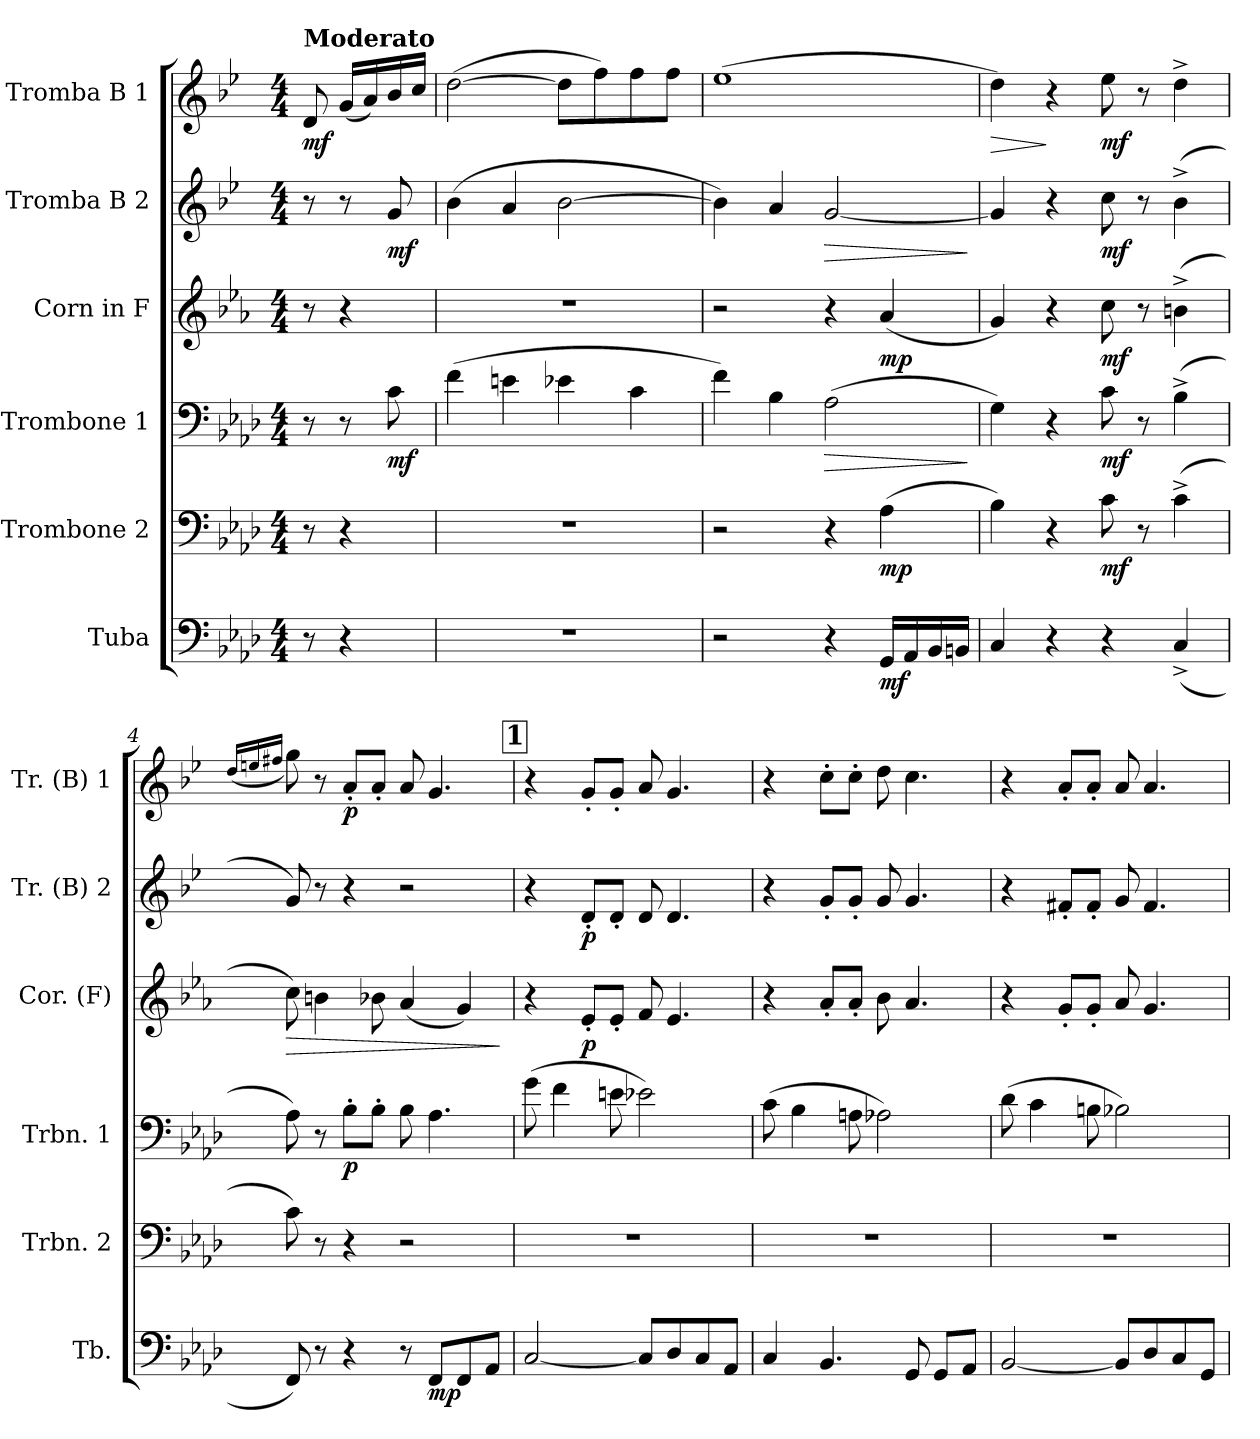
**kern	**dynam	**kern	**dynam	**kern	**dynam	**kern	**dynam	**kern	**dynam	**kern	**dynam
*part6	*part6	*part5	*part5	*part4	*part4	*part3	*part3	*part2	*part2	*part1	*part1
*staff6	*staff6	*staff5	*staff5	*staff4	*staff4	*staff3	*staff3	*staff2	*staff2	*staff1	*staff1
*I"Tuba	*	*I"Trombone 2	*	*I"Trombone 1	*	*I"Corn in F	*	*I"Tromba В 2	*	*I"Tromba В 1	*
*I'Tb.	*	*I'Trbn. 2	*	*I'Trbn. 1	*	*I'Cor. (F)	*	*I'Tr. (В) 2	*	*I'Tr. (В) 1	*
*clefF4	*	*clefF4	*	*clefF4	*	*clefG2	*	*clefG2	*	*clefG2	*
*	*	*	*	*	*	*ITrd4c7	*	*ITrd1c2	*	*ITrd1c2	*
*k[b-e-a-d-]	*	*k[b-e-a-d-]	*	*k[b-e-a-d-]	*	*k[b-e-a-d-]	*	*k[b-e-a-d-]	*	*k[b-e-a-d-]	*
*f:	*	*f:	*	*f:	*	*f:	*	*f:	*	*f:	*
*M4/4	*	*M4/4	*	*M4/4	*	*M4/4	*	*M4/4	*	*M4/4	*
=	=	=	=	=	=	=	=	=	=	=	=
!	!	!	!	!	!	!	!	!	!	!LO:TX:a:B:t=Moderato	!
!	!	!	!	!	!	!	!	!	!	!	!LO:DY:b
8r	.	8r	.	8r	.	8r	.	8r	.	8c/	mf
4r	.	4r	.	8r	.	4r	.	8r	.	(<16f/LL	.
.	.	.	.	.	.	.	.	.	.	16g/)	.
!	!	!	!	!	!LO:DY:b	!	!	!	!LO:DY:b	!	!
.	.	.	.	8c\	mf	.	.	8f/	mf	16a-/	.
.	.	.	.	.	.	.	.	.	.	16b-/JJ	.
=1	=1	=1	=1	=1	=1	=1	=1	=1	=1	=1	=1
1r	.	1r	.	(>4f\	.	1r	.	(>4a-\	.	(>[2cc\	.
.	.	.	.	4en\	.	.	.	4g/	.	.	.
.	.	.	.	4e-X\	.	.	.	[2a-\	.	8cc\L]	.
.	.	.	.	.	.	.	.	.	.	8ee-\)	.
.	.	.	.	4c\	.	.	.	.	.	8ee-\	.
.	.	.	.	.	.	.	.	.	.	8ee-\J	.
=2	=2	=2	=2	=2	=2	=2	=2	=2	=2	=2	=2
2r	.	2r	.	4f\)	.	2r	.	4a-\])	.	(>1dd-	.
.	.	.	.	4B-\	.	.	.	4g/	.	.	.
!	!	!	!	!	!LO:HP:b	!	!	!	!LO:HP:b	!	!
4r	.	4r	.	(>2A-\	>	4r	.	[2f/	>	.	.
!	!LO:DY:b	!	!LO:DY:b	!	!	!	!LO:DY:b	!	!	!	!
16GG/LL	mf	(>4A-\	mp	.	.	(<4d-/	mp	.	.	.	.
16AA-/	.	.	.	.	.	.	.	.	.	.	.
16BB-/	.	.	.	.	.	.	.	.	.	.	.
16BBn/JJ	.	.	.	.	.	.	.	.	.	.	.
.	.	.	.	.	]	.	.	.	]	.	.
=3	=3	=3	=3	=3	=3	=3	=3	=3	=3	=3	=3
!	!	!	!	!	!	!	!	!	!	!	!LO:HP:b
4C/	.	4B-\)	.	4G\)	.	4c/)	.	4f/]	.	4cc\)	>
4r	.	4r	.	4r	.	4r	.	4r	.	4r	]
!	!	!	!LO:DY:b	!	!LO:DY:b	!	!LO:DY:b	!	!LO:DY:b	!	!LO:DY:b
4r	.	8c\	mf	8c\	mf	8f\	mf	8b-\	mf	8dd-\	mf
.	.	8r	.	8r	.	8r	.	8r	.	8r	.
(<4C^</	.	(>4c^>\	.	(>4B-^>\	.	(>4en^>\	.	(>4a-^>\	.	4cc^>\	.
!!LO:LB:g=z
=4	=4	=4	=4	=4	=4	=4	=4	=4	=4	=4	=4
.	.	.	.	.	.	.	.	.	.	(<16qcc/LL	.
.	.	.	.	.	.	.	.	.	.	16qddn/	.
.	.	.	.	.	.	.	.	.	.	16qeen/JJ	.
!	!	!	!	!	!	!	!LO:HP:b	!	!	!	!
8FF/)	.	8c\)	.	8A-\)	.	8f\)	>	8f/)	.	8ff\)	.
8r	.	8r	.	8r	.	4en\	.	8r	.	8r	.
!	!	!	!	!	!LO:DY:b	!	!	!	!	!	!LO:DY:b
4r	.	4r	.	8B-'>\L	p	.	.	4r	.	8g'</L	p
.	.	.	.	8B-'>\J	.	8e-X\	.	.	.	8g'</J	.
8r	.	2r	.	8B-\	.	(<4d-/	.	2r	.	8g/	.
!	!LO:DY:b	!	!	!	!	!	!	!	!	!	!
8FF/L	mp	.	.	4.A-\	.	.	.	.	.	4.f/	.
8FF/	.	.	.	.	.	4c/)	.	.	.	.	.
8AA-/J	.	.	.	.	.	.	.	.	.	.	.
.	.	.	.	.	.	.	]	.	.	.	.
!!LO:REH:place=s1:a:t=1
=5	=5	=5	=5	=5	=5	=5	=5	=5	=5	=5	=5
[2C/	.	1r	.	(>8g\	.	4r	.	4r	.	4r	.
.	.	.	.	4f\	.	.	.	.	.	.	.
!	!	!	!	!	!	!	!LO:DY:b	!	!LO:DY:b	!	!
.	.	.	.	.	.	8A-'</L	p	8c'</L	p	8f'</L	.
.	.	.	.	8en\	.	8A-'</J	.	8c'</J	.	8f'</J	.
8C/L]	.	.	.	2e-X\)	.	8B-/	.	8c/	.	8g/	.
8D-/	.	.	.	.	.	4.A-/	.	4.c/	.	4.f/	.
8C/	.	.	.	.	.	.	.	.	.	.	.
8AA-/J	.	.	.	.	.	.	.	.	.	.	.
=6	=6	=6	=6	=6	=6	=6	=6	=6	=6	=6	=6
4C/	.	1r	.	(>8c\	.	4r	.	4r	.	4r	.
.	.	.	.	4B-\	.	.	.	.	.	.	.
4.BB-/	.	.	.	.	.	8d-'</L	.	8f'</L	.	8b-'>\L	.
.	.	.	.	8An\	.	8d-'</J	.	8f'</J	.	8b-'>\J	.
.	.	.	.	2A-X\)	.	8e-\	.	8f/	.	8cc\	.
8GG/	.	.	.	.	.	4.d-/	.	4.f/	.	4.b-\	.
8GG/L	.	.	.	.	.	.	.	.	.	.	.
8AA-/J	.	.	.	.	.	.	.	.	.	.	.
=7	=7	=7	=7	=7	=7	=7	=7	=7	=7	=7	=7
[2BB-/	.	1r	.	(>8d-\	.	4r	.	4r	.	4r	.
.	.	.	.	4c\	.	.	.	.	.	.	.
.	.	.	.	.	.	8c'</L	.	8en'</L	.	8g'</L	.
.	.	.	.	8Bn\	.	8c'</J	.	8e'</J	.	8g'</J	.
8BB-/L]	.	.	.	2B-X\)	.	8d-/	.	8f/	.	8g/	.
8D-/	.	.	.	.	.	4.c/	.	4.e/	.	4.g/	.
8C/	.	.	.	.	.	.	.	.	.	.	.
8GG/J	.	.	.	.	.	.	.	.	.	.	.
=	=	=	=	=	=	=	=	=	=	=	=
*-	*-	*-	*-	*-	*-	*-	*-	*-	*-	*-	*-
